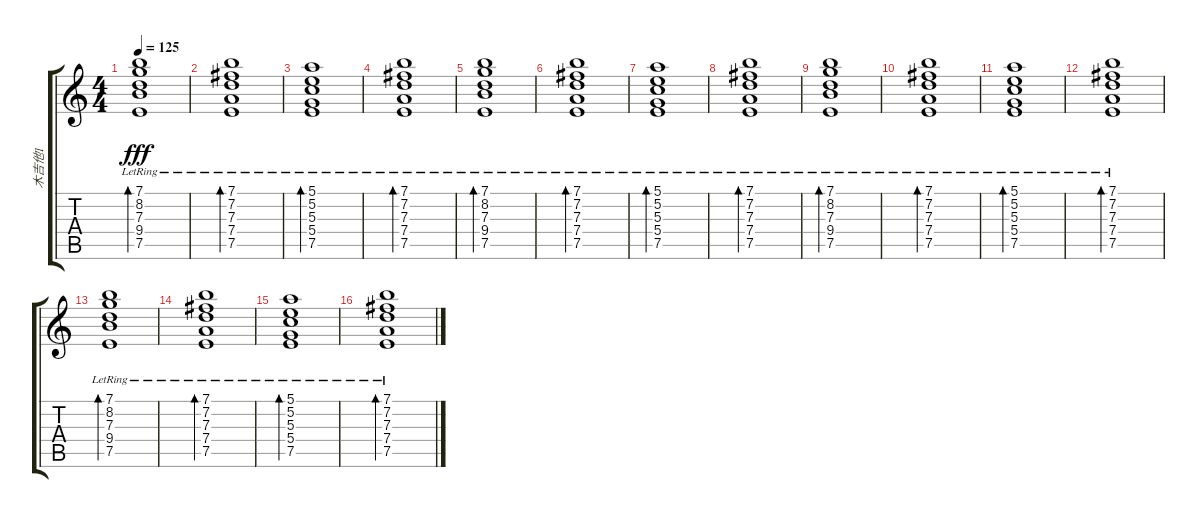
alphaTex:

\track ("木吉他1" "木吉他1") {instrument acousticguitarsteel}
\staff {score tabs}
\tuning (E4 B3 G3 D3 A2 E2) {hide}
\ts (4 4)
\tempo 125
\clef g2
\ks c
(7.1{lr} 8.2{lr} 7.3{lr} 9.4{lr} 7.5{lr}).1{bd 240 dy fff} |
(7.1{lr} 7.2{lr} 7.3{lr} 7.4{lr} 7.5{lr}).1{bd 240} |
(5.1{lr} 5.2{lr} 5.3{lr} 5.4{lr} 7.5{lr}).1{bd 240} |
(7.1{lr} 7.2{lr} 7.3{lr} 7.4{lr} 7.5{lr}).1{bd 240} |
(7.1{lr} 8.2{lr} 7.3{lr} 9.4{lr} 7.5{lr}).1{bd 240} |
(7.1{lr} 7.2{lr} 7.3{lr} 7.4{lr} 7.5{lr}).1{bd 240} |
(5.1{lr} 5.2{lr} 5.3{lr} 5.4{lr} 7.5{lr}).1{bd 240} |
(7.1{lr} 7.2{lr} 7.3{lr} 7.4{lr} 7.5{lr}).1{bd 240} |
(7.1{lr} 8.2{lr} 7.3{lr} 9.4{lr} 7.5{lr}).1{bd 240} |
(7.1{lr} 7.2{lr} 7.3{lr} 7.4{lr} 7.5{lr}).1{bd 240} |
(5.1{lr} 5.2{lr} 5.3{lr} 5.4{lr} 7.5{lr}).1{bd 240} |
(7.1{lr} 7.2{lr} 7.3{lr} 7.4{lr} 7.5{lr}).1{bd 240} |
(7.1{lr} 8.2{lr} 7.3{lr} 9.4{lr} 7.5{lr}).1{bd 240} |
(7.1{lr} 7.2{lr} 7.3{lr} 7.4{lr} 7.5{lr}).1{bd 240} |
(5.1{lr} 5.2{lr} 5.3{lr} 5.4{lr} 7.5{lr}).1{bd 240} |
(7.1{lr} 7.2{lr} 7.3{lr} 7.4{lr} 7.5{lr}).1{bd 240}
